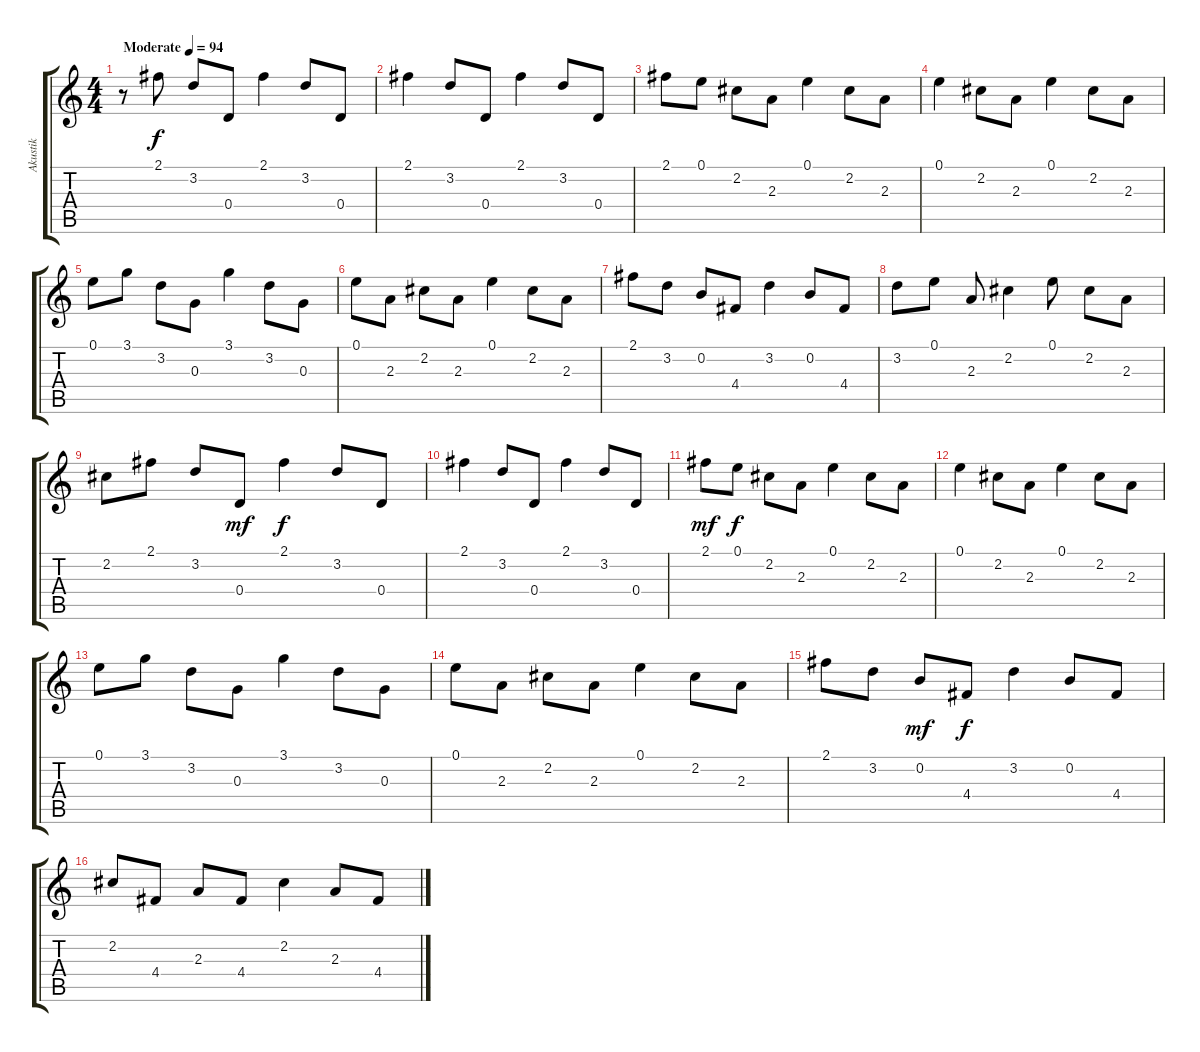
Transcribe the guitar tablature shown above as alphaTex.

\track ("Akustik" "Akustik") {instrument acousticguitarsteel}
\staff {score tabs}
\tuning (E4 B3 G3 D3 A2 E2) {hide}
\ts (4 4)
\tempo (94 "Moderate")
\clef g2
\ks c
r.8{dy f instrument acousticguitarsteel} 2.1.8 3.2.8 0.4.8 2.1.4 3.2.8 0.4.8 |
2.1.4 3.2.8 0.4.8 2.1.4 3.2.8 0.4.8 |
2.1.8 0.1.8 2.2.8 2.3.8 0.1.4 2.2.8 2.3.8 |
0.1.4 2.2.8 2.3.8 0.1.4 2.2.8 2.3.8 |
0.1.8 3.1.8 3.2.8 0.3.8 3.1.4 3.2.8 0.3.8 |
0.1.8 2.3.8 2.2.8 2.3.8 0.1.4 2.2.8 2.3.8 |
2.1.8 3.2.8 0.2.8 4.4.8 3.2.4 0.2.8 4.4.8 |
3.2.8 0.1.8 2.3.8 2.2.4 0.1.8 2.2.8 2.3.8 |
2.2.8 2.1.8 3.2.8 0.4.8{dy mf} 2.1.4{dy f} 3.2.8 0.4.8 |
2.1.4 3.2.8 0.4.8 2.1.4 3.2.8 0.4.8 |
2.1.8{dy mf} 0.1.8{dy f} 2.2.8 2.3.8 0.1.4 2.2.8 2.3.8 |
0.1.4 2.2.8 2.3.8 0.1.4 2.2.8 2.3.8 |
0.1.8 3.1.8 3.2.8 0.3.8 3.1.4 3.2.8 0.3.8 |
0.1.8 2.3.8 2.2.8 2.3.8 0.1.4 2.2.8 2.3.8 |
2.1.8 3.2.8 0.2.8{dy mf} 4.4.8{dy f} 3.2.4 0.2.8 4.4.8 |
2.2.8 4.4.8 2.3.8 4.4.8 2.2.4 2.3.8 4.4.8
